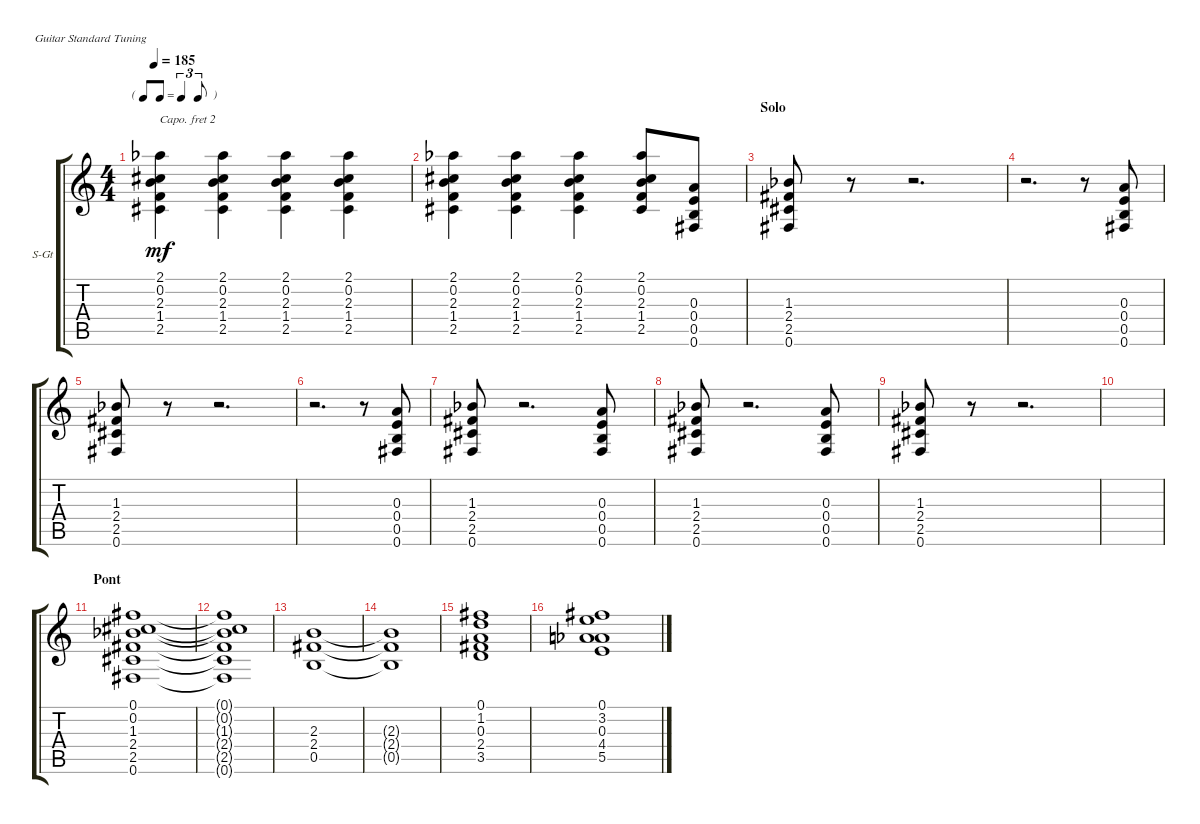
\defaultSystemsLayout 4
\bracketExtendMode groupsimilarinstruments
\firstSystemTrackNameOrientation horizontal
\otherSystemsTrackNameOrientation horizontal
\track ("Richard OM-68" "S-Gt") {instrument acousticguitarsteel}
\staff {score tabs}
\capo 2
\tuning (E4 B3 G3 D3 A2 E2)
\ts (4 4)
\tf triplet8th
\tempo 185
\clef g2
\scale
0.333333
\ks c
(2.5 1.4{acc b} 2.3 0.2 2.1{acc b}).4{dy mf} (2.5 1.4{acc b} 2.3 0.2 2.1{acc b}).4 (2.5 1.4{acc b} 2.3 0.2 2.1{acc b}).4 (2.5 1.4{acc b} 2.3 0.2 2.1{acc b}).4 |
\scale
0.333333 (2.5 1.4{acc b} 2.3 0.2 2.1{acc b}).4 (2.5 1.4{acc b} 2.3 0.2 2.1{acc b}).4 (2.5 1.4{acc b} 2.3 0.2 2.1{acc b}).4 (2.5 1.4{acc b} 2.3 0.2 2.1{acc b}).8 (0.6 0.5 0.4 0.3).8 |
\section ("" "Solo")
\scale
0.333333 (0.6 2.5 2.4 1.3{acc b}).8 r.8 r.2{d} |
\scale
0.333333 r.2{d} r.8 (0.6 0.5 0.4 0.3).8 |
\scale
0.333333 (1.3{acc b} 2.4 2.5 0.6).8 r.8 r.2{d} |
\scale
0.333333 r.2{d} r.8 (0.6 0.5 0.4 0.3).8 |
\scale
0.333333 (1.3{acc b} 2.4 2.5 0.6).8 r.2{d} (0.6 0.4 0.3 0.5).8 |
\scale
0.333333 (0.6 2.5 2.4 1.3{acc b}).8 r.2{d} (0.6 0.4 0.3 0.5).8 |
\scale
0.333333 (0.6 2.5 2.4 1.3{acc b}).8 r.8 r.2{d} |
\scale
0.333333 |
\section ("" "Pont")
\scale
0.333333 (0.6 2.5 2.4 1.3{acc b} 0.2 0.1).1 |
\scale
0.333333 (0.6{t} 2.5{t} 2.4{t} 1.3{t acc b} 0.2{t} 0.1{t}).1 |
\scale
0.333333 (0.5 2.4 2.3).1 |
\scale
0.333333 (0.5{t} 2.4{t} 2.3{t}).1 |
\scale
0.333333 (3.5 2.4 0.3 1.2 0.1).1 |
\scale
0.333333 (5.5 4.4{acc b} 0.3 3.2 0.1).1
